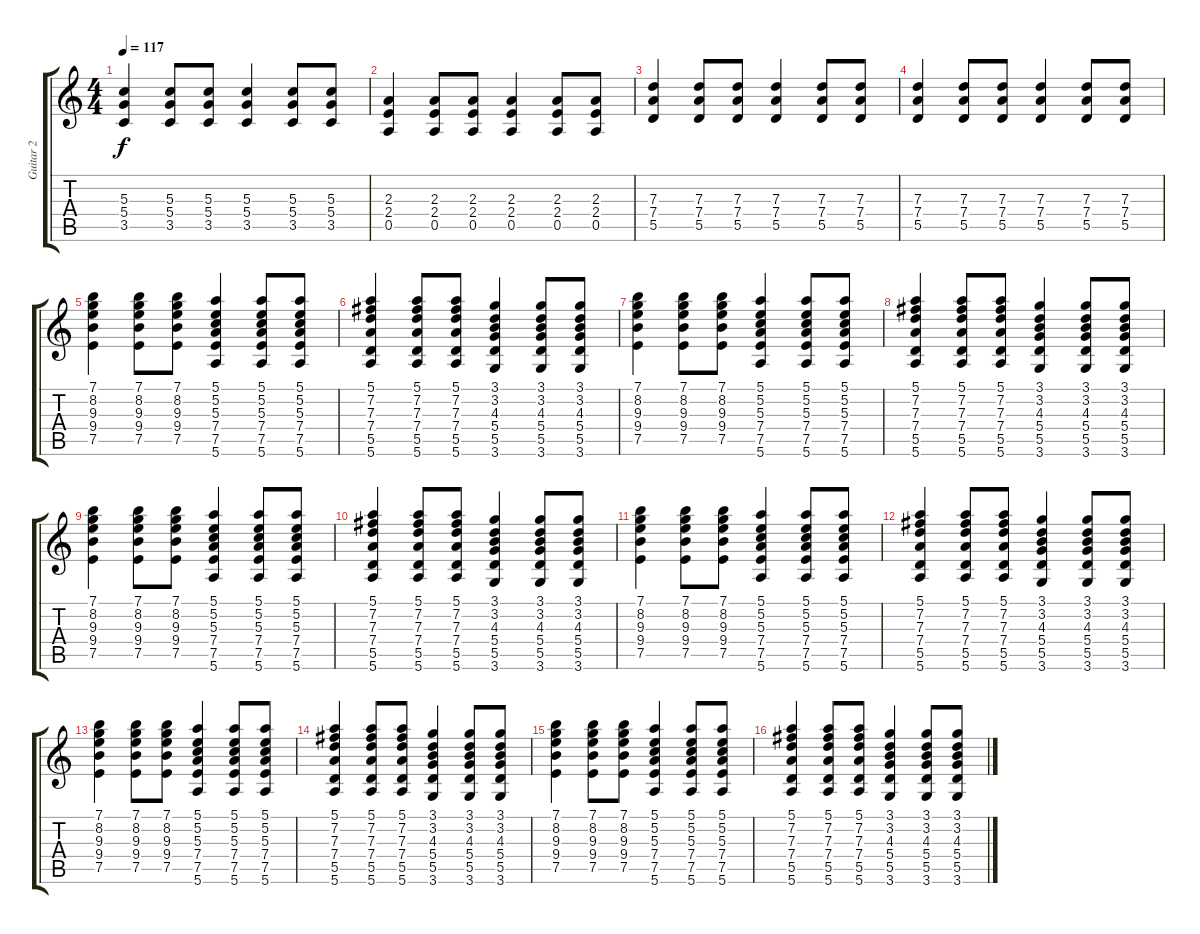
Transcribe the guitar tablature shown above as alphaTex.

\track ("Guitar 2" "Guitar 2") {instrument acousticguitarsteel}
\staff {score tabs}
\tuning (E4 B3 G3 D3 A2 E2) {hide}
\ts (4 4)
\tempo 117
\clef g2
\ks c
(5.3 5.4 3.5).4{dy f} (5.3 5.4 3.5).8 (5.3 5.4 3.5).8 (5.3 5.4 3.5).4 (5.3 5.4 3.5).8 (5.3 5.4 3.5).8 |
(2.3 2.4 0.5).4 (2.3 2.4 0.5).8 (2.3 2.4 0.5).8 (2.3 2.4 0.5).4 (2.3 2.4 0.5).8 (2.3 2.4 0.5).8 |
(7.3 7.4 5.5).4 (7.3 7.4 5.5).8 (7.3 7.4 5.5).8 (7.3 7.4 5.5).4 (7.3 7.4 5.5).8 (7.3 7.4 5.5).8 |
(7.3 7.4 5.5).4 (7.3 7.4 5.5).8 (7.3 7.4 5.5).8 (7.3 7.4 5.5).4 (7.3 7.4 5.5).8 (7.3 7.4 5.5).8 |
(7.1 8.2 9.3 9.4 7.5).4{volume 10 instrument acousticguitarsteel} (7.1 8.2 9.3 9.4 7.5).8 (7.1 8.2 9.3 9.4 7.5).8 (5.1 5.2 5.3 7.4 7.5 5.6).4 (5.1 5.2 5.3 7.4 7.5 5.6).8 (5.1 5.2 5.3 7.4 7.5 5.6).8 |
(5.1 7.2 7.3 7.4 5.5 5.6).4 (5.1 7.2 7.3 7.4 5.5 5.6).8 (5.1 7.2 7.3 7.4 5.5 5.6).8 (3.1 3.2 4.3 5.4 5.5 3.6).4 (3.1 3.2 4.3 5.4 5.5 3.6).8 (3.1 3.2 4.3 5.4 5.5 3.6).8 |
(7.1 8.2 9.3 9.4 7.5).4 (7.1 8.2 9.3 9.4 7.5).8 (7.1 8.2 9.3 9.4 7.5).8 (5.1 5.2 5.3 7.4 7.5 5.6).4 (5.1 5.2 5.3 7.4 7.5 5.6).8 (5.1 5.2 5.3 7.4 7.5 5.6).8 |
(5.1 7.2 7.3 7.4 5.5 5.6).4 (5.1 7.2 7.3 7.4 5.5 5.6).8 (5.1 7.2 7.3 7.4 5.5 5.6).8 (3.1 3.2 4.3 5.4 5.5 3.6).4 (3.1 3.2 4.3 5.4 5.5 3.6).8 (3.1 3.2 4.3 5.4 5.5 3.6).8 |
(7.1 8.2 9.3 9.4 7.5).4 (7.1 8.2 9.3 9.4 7.5).8 (7.1 8.2 9.3 9.4 7.5).8 (5.1 5.2 5.3 7.4 7.5 5.6).4 (5.1 5.2 5.3 7.4 7.5 5.6).8 (5.1 5.2 5.3 7.4 7.5 5.6).8 |
(5.1 7.2 7.3 7.4 5.5 5.6).4 (5.1 7.2 7.3 7.4 5.5 5.6).8 (5.1 7.2 7.3 7.4 5.5 5.6).8 (3.1 3.2 4.3 5.4 5.5 3.6).4 (3.1 3.2 4.3 5.4 5.5 3.6).8 (3.1 3.2 4.3 5.4 5.5 3.6).8 |
(7.1 8.2 9.3 9.4 7.5).4 (7.1 8.2 9.3 9.4 7.5).8 (7.1 8.2 9.3 9.4 7.5).8 (5.1 5.2 5.3 7.4 7.5 5.6).4 (5.1 5.2 5.3 7.4 7.5 5.6).8 (5.1 5.2 5.3 7.4 7.5 5.6).8 |
(5.1 7.2 7.3 7.4 5.5 5.6).4 (5.1 7.2 7.3 7.4 5.5 5.6).8 (5.1 7.2 7.3 7.4 5.5 5.6).8 (3.1 3.2 4.3 5.4 5.5 3.6).4 (3.1 3.2 4.3 5.4 5.5 3.6).8 (3.1 3.2 4.3 5.4 5.5 3.6).8 |
(7.1 8.2 9.3 9.4 7.5).4 (7.1 8.2 9.3 9.4 7.5).8 (7.1 8.2 9.3 9.4 7.5).8 (5.1 5.2 5.3 7.4 7.5 5.6).4 (5.1 5.2 5.3 7.4 7.5 5.6).8 (5.1 5.2 5.3 7.4 7.5 5.6).8 |
(5.1 7.2 7.3 7.4 5.5 5.6).4 (5.1 7.2 7.3 7.4 5.5 5.6).8 (5.1 7.2 7.3 7.4 5.5 5.6).8 (3.1 3.2 4.3 5.4 5.5 3.6).4 (3.1 3.2 4.3 5.4 5.5 3.6).8 (3.1 3.2 4.3 5.4 5.5 3.6).8 |
(7.1 8.2 9.3 9.4 7.5).4 (7.1 8.2 9.3 9.4 7.5).8 (7.1 8.2 9.3 9.4 7.5).8 (5.1 5.2 5.3 7.4 7.5 5.6).4 (5.1 5.2 5.3 7.4 7.5 5.6).8 (5.1 5.2 5.3 7.4 7.5 5.6).8 |
(5.1 7.2 7.3 7.4 5.5 5.6).4 (5.1 7.2 7.3 7.4 5.5 5.6).8 (5.1 7.2 7.3 7.4 5.5 5.6).8 (3.1 3.2 4.3 5.4 5.5 3.6).4 (3.1 3.2 4.3 5.4 5.5 3.6).8 (3.1 3.2 4.3 5.4 5.5 3.6).8
